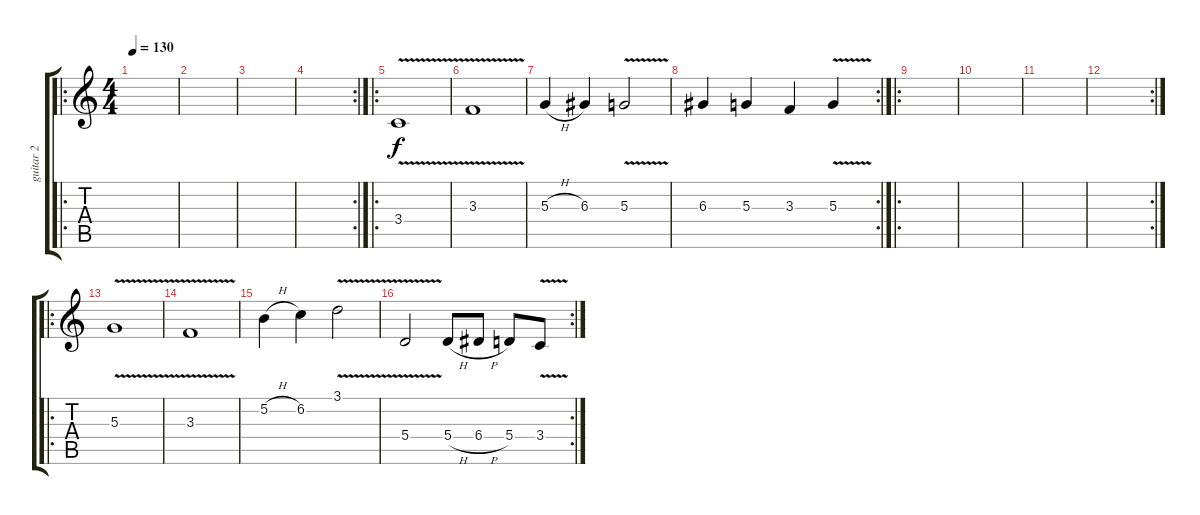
\track ("guitar 2" "guitar 2") {instrument overdrivenguitar}
\staff {score tabs}
\tuning (B3 Gb3 D3 A2 E2 B1) {hide}
\ro
\ts (4 4)
\tempo 130
\clef g2
\ks c
|
|
|
\rc 2
|
\ro
3.4{v}.1 |
3.3{v}.1 |
5.3{h}.4 6.3.4 5.3{v}.2 |
\rc 2
6.3.4 5.3.4 3.3.4 5.3{v}.4 |
\ro
|
|
|
\rc 2
|
\ro
5.3{v}.1 |
3.3{v}.1 |
5.2{h}.4 6.2.4 3.1{v}.2 |
\rc 2
5.4{v}.2 5.4{h}.8 6.4{h}.8 5.4.8 3.4{v}.8
